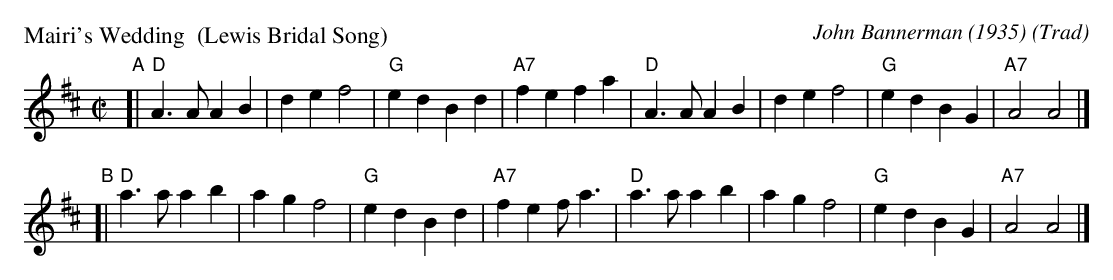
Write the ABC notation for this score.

X:1
P: Mairi's Wedding  (Lewis Bridal Song)
C: John Bannerman (1935)
O: Trad
M: C|
L: 1/4
K: D
"A"\
[| "D"A>A AB | de f2 | "G"ed Bd | "A7"fe fa \
|  "D"A>A AB | de f2 | "G"ed BG | "A7"A2 A2 |]
"B"\
[| "D"a>a ab | ag f2 | "G"ed Bd | "A7"fe f<a \
|  "D"a>a ab | ag f2 | "G"ed BG | "A7"A2 A2  |]
